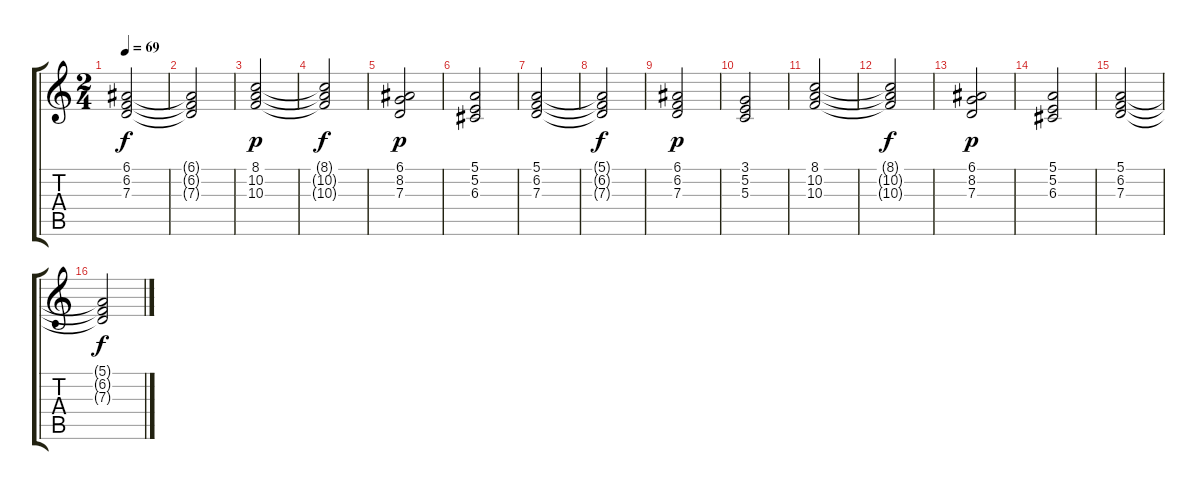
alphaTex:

\track "" {instrument stringensemble1}
\staff {score tabs}
\tuning (E4 B3 G3 D3 A2 E2) {hide}
\ts (2 4)
\tempo 69
\clef g2
\ks c
(6.1{t} 6.2{t} 7.3{t}).2{dy f} |
(6.1{t} 6.2{t} 7.3{t}).2 |
(8.1 10.2 10.3).2{dy p} |
(8.1{t} 10.2{t} 10.3{t}).2{dy f} |
(6.1 8.2 7.3).2{dy p} |
(5.1 5.2 6.3).2 |
(5.1 6.2 7.3).2 |
(5.1{t} 6.2{t} 7.3{t}).2{dy f} |
(6.1 6.2 7.3).2{dy p} |
(3.1 5.2 5.3).2 |
(8.1 10.2 10.3).2 |
(8.1{t} 10.2{t} 10.3{t}).2{dy f} |
(6.1 8.2 7.3).2{dy p} |
(5.1 5.2 6.3).2 |
(5.1 6.2 7.3).2 |
(5.1{t} 6.2{t} 7.3{t}).2{dy f}
